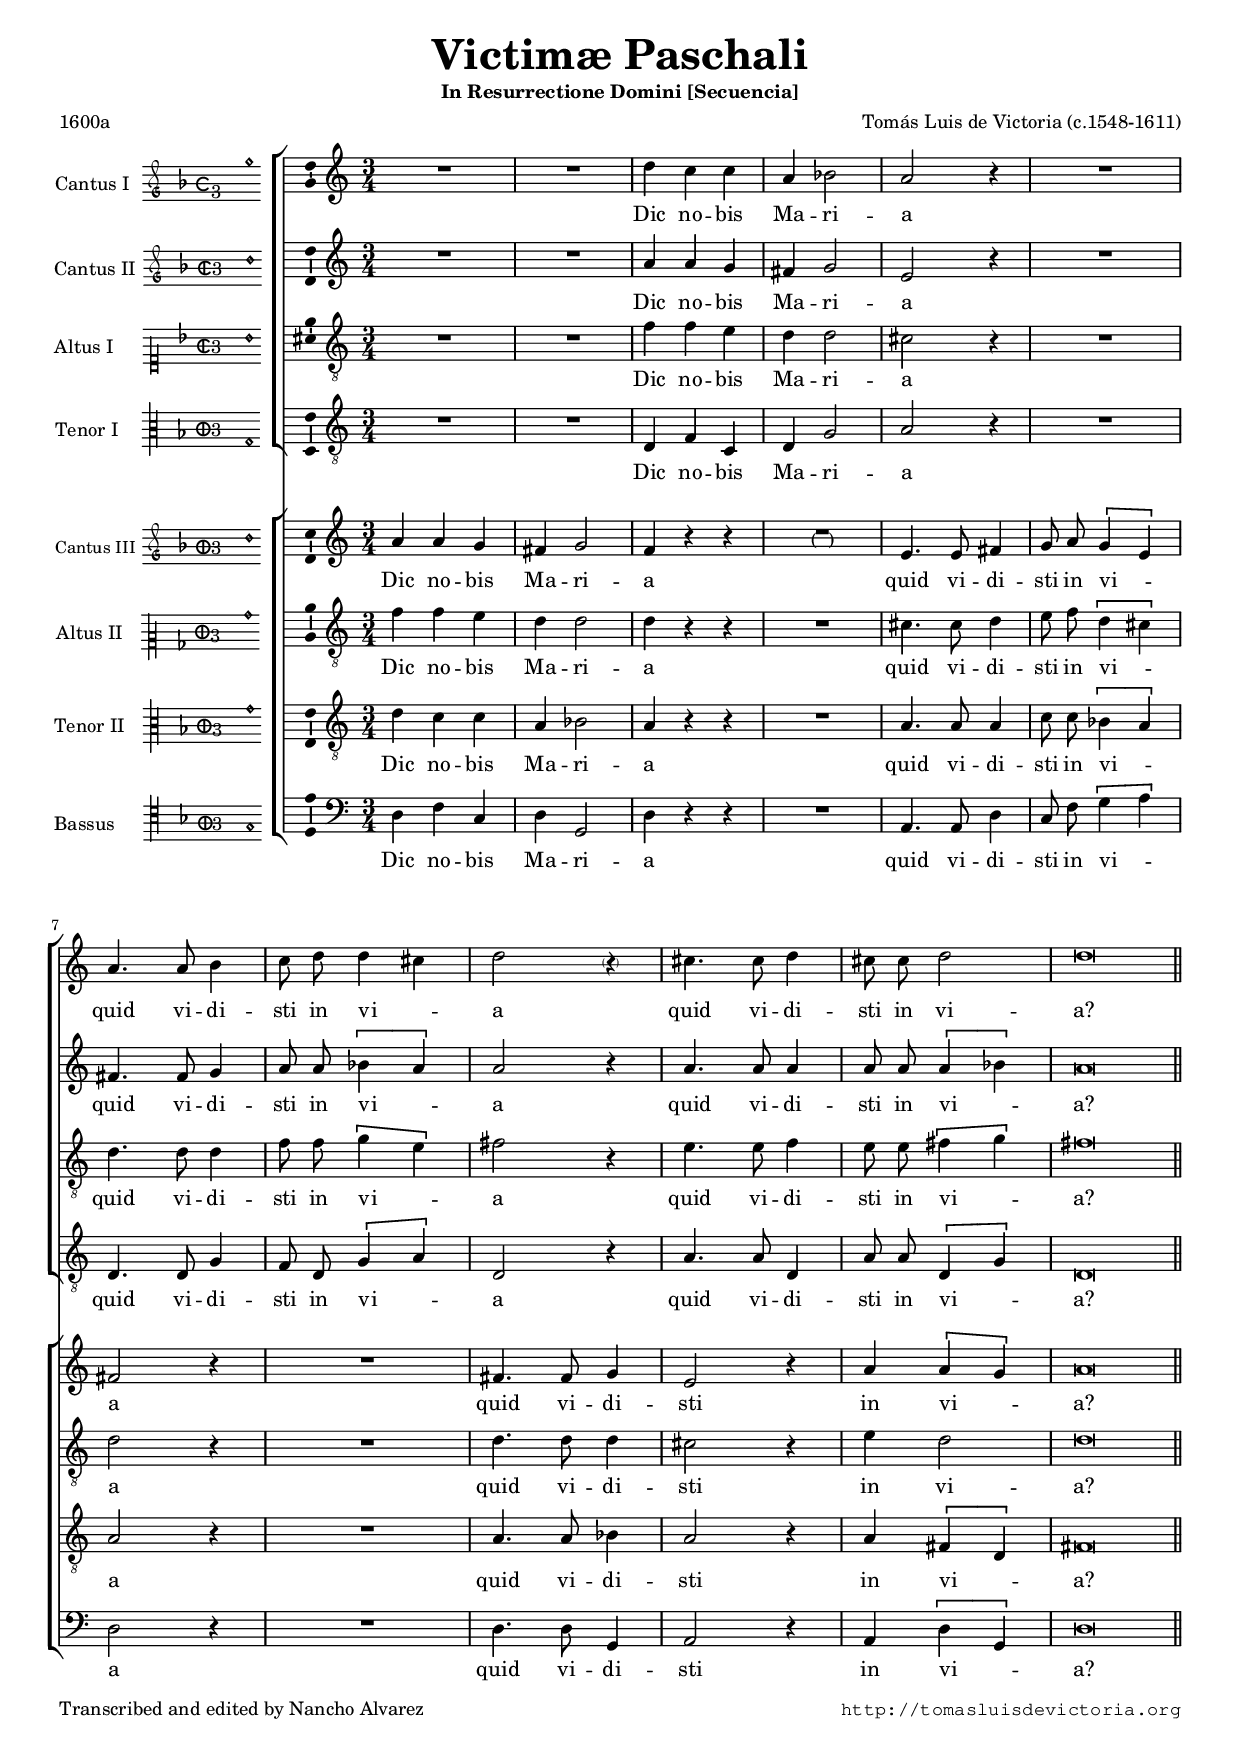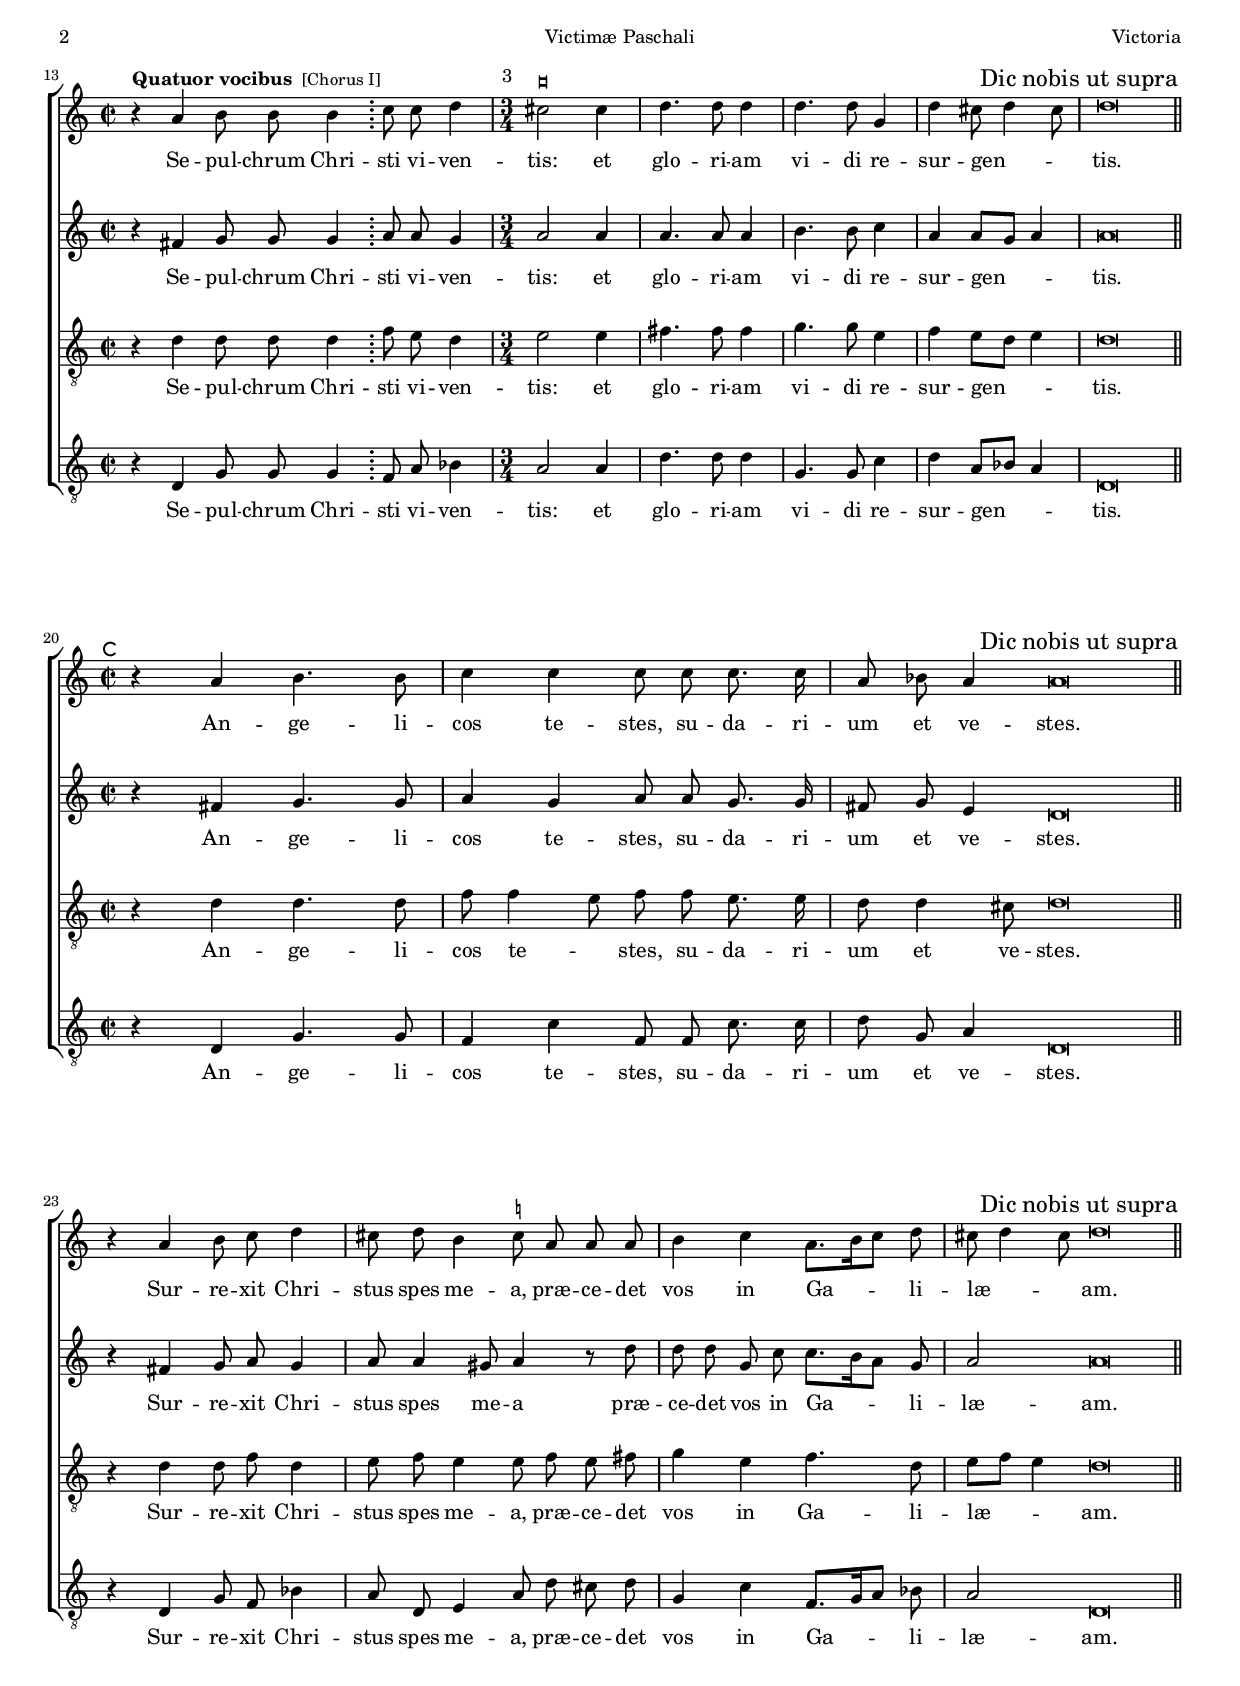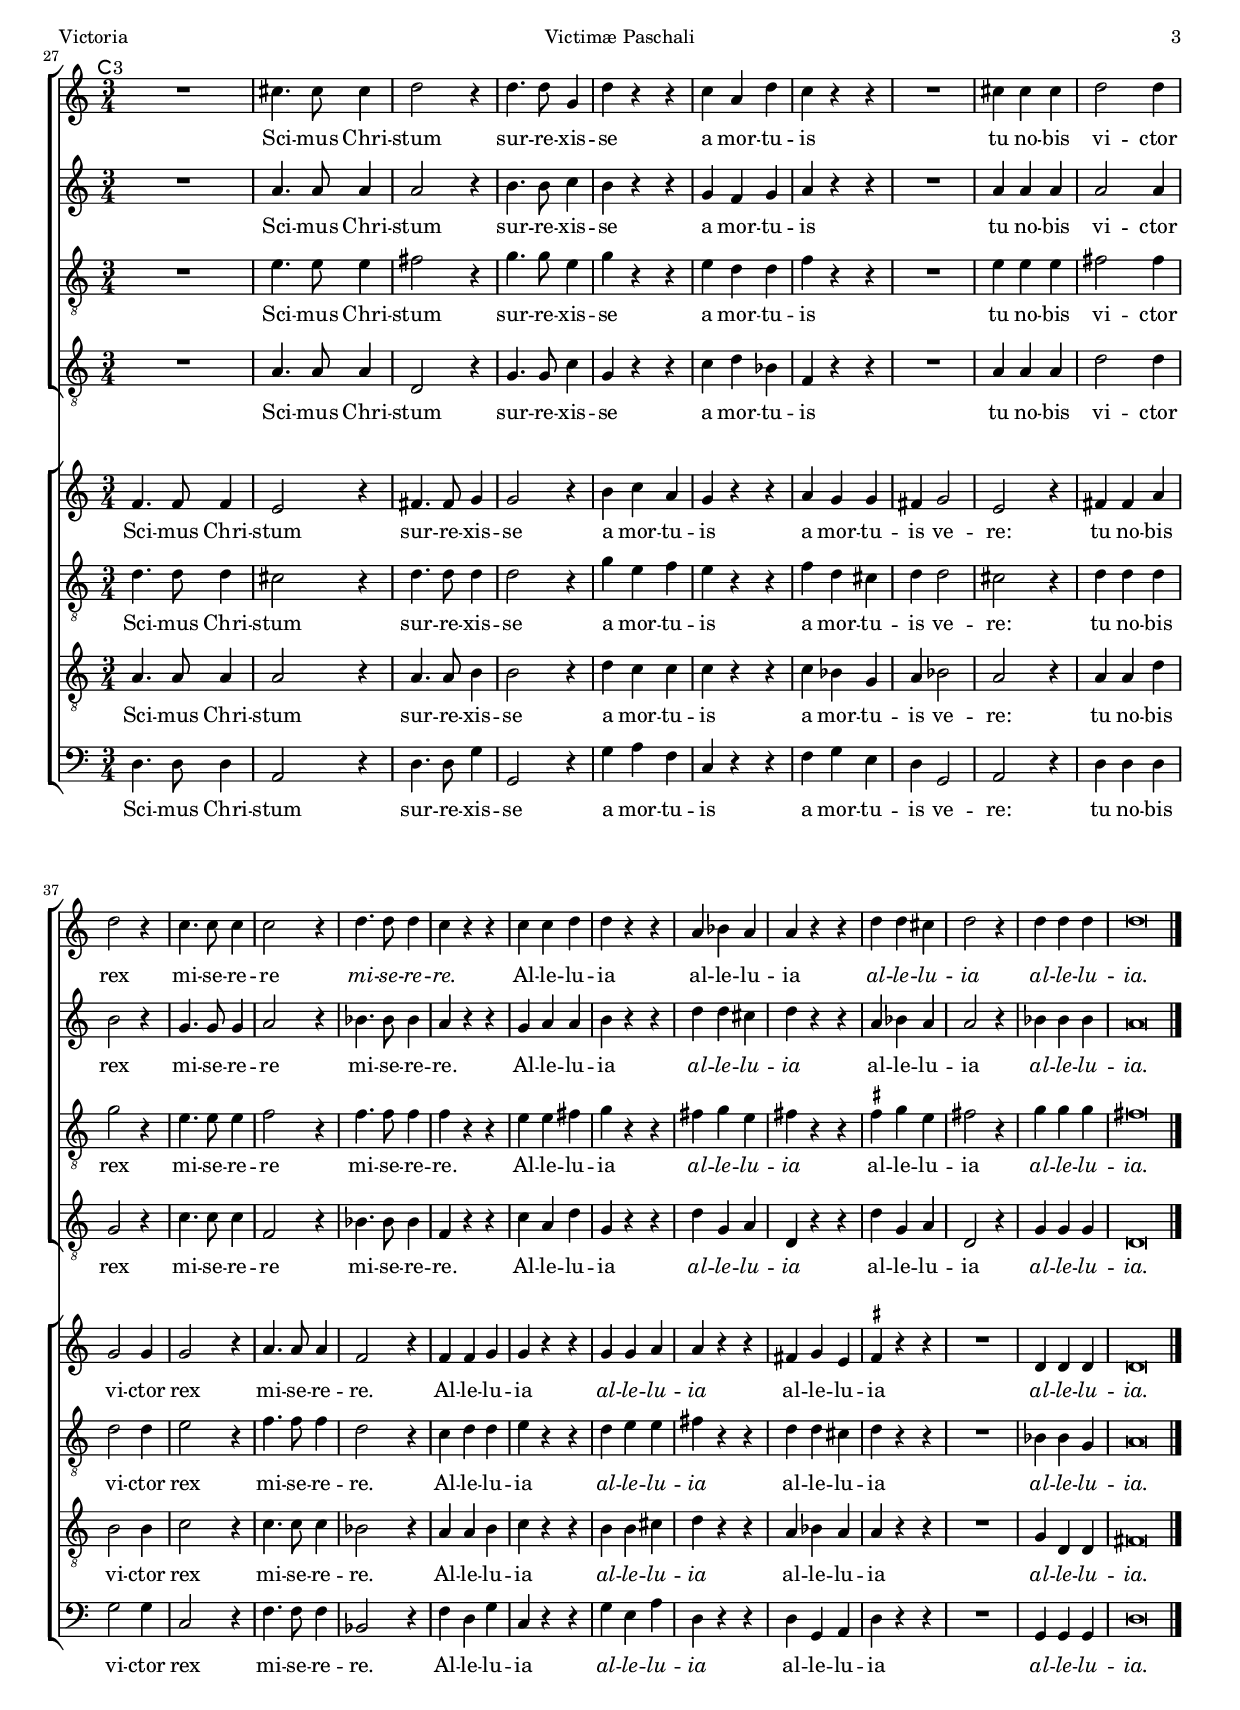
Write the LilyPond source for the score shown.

\version "2.18.0"

#(set-default-paper-size "a4")
#(set-global-staff-size 16.3)
#(ly:set-option 'point-and-click #f)
%mobile -s10.5 -i2.8

italicas=\override LyricText.font-shape = #'italic
rectas=\override LyricText.font-shape = #'upright
ss=\once \set suggestAccidentals = ##t
incipitwidth = 20
mtempo={\tempo 4 = 100}
mtempob={\tempo 4 = 50}

htitle="Victimæ Paschali"
hcomposer="Victoria"

\header {
	title=\markup{\fontsize #3 "Victimæ Paschali"}
	subtitle=\markup{\smaller "In Resurrectione Domini [Secuencia]"}
	%subsubtitle=\markup{\null \vspace #1 }
	composer="Tomás Luis de Victoria (c.1548-1611)"
        pdfauthor=\composer
	%opus="(-)"
	poet=\markup{"1600a"}
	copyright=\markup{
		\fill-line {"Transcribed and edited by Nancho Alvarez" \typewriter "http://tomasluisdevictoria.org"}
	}
%	tagline=""
}


global={\key c \major \time 3/4
                \override Score.TimeSignature.break-visibility=#end-of-line-invisible
		\skip 1*3/4*12 \bar "||" \pageBreak
                 \time 2/2 \skip 1*1 
                \once \override Score.TimeSignature.stencil = ##f
                \bar ";"
                \time 1/2 \skip 1*2/4 \time 3/4
		\skip 1*3/4*5 \bar "||" \time 2/2 \break
		\skip 1*3 \bar "||" \break
		\skip 1*4 \bar "||" \time 3/4 \break
		\skip 1*3/4*23 \bar "|."
					
					
}

cantus={\transpose c' g{
	\set Staff.autoBeaming = ##f
	R1*3/4 |
	R1*3/4 |
	g''4 f'' f'' |
	d'' ees''2 |
%5
	d'' r4 |
	R1*3/4 |
	d''4. d''8 e''4 |
	f''8 g'' g''4 fis'' | % el sostenido está después
	g''2 \parenthesize r4 | % es una ennegrecida con puntillo ??
%10
	fis''4. fis''8 g''4 |
	fis''8 fis'' g''2 |
	g''\breve*3/8 |
	s4*0^\markup{\bold "Quatuor vocibus" \smaller " [Chorus I]"}
	r4 d'' e''8 e'' e''4 | % minima y seminimas
	f''8 f'' g''4 |
%15
        \once \override TextScript.X-offset = #-4.1
	\once \override TextScript.padding = #1
	s4*0^\markup{\column { 3 } \hspace #2.5 \musicglyph #"noteheads.sM1mensural" }
	fis''2 fis''4 |
	g''4. g''8 g''4 |
	g''4. g''8 c''4 |
	g'' fis''8 g''4 fis''8 |
	g''\breve*3/8
	\once \override Score.RehearsalMark.break-visibility=#end-of-line-visible
	\once \override Score.RehearsalMark.self-alignment-X=#right
	\mark \markup{"Dic nobis ut supra"}
%20
        \once \override TextScript.X-offset = #-3.5
	s4*0^\markup{\musicglyph #"timesig.neomensural44" }
	r4 d'' e''4. e''8 |
	f''4 f'' f''8 f'' f''8. f''16 |
	d''8 ees'' d''4 \mtempob d''\breve*1/4 |
	\once \override Score.RehearsalMark.break-visibility=#end-of-line-visible
	\once \override Score.RehearsalMark.self-alignment-X=#right
	\mark \markup{"Dic nobis ut supra"}
	\mtempo
	r4 d'' e''8 f'' g''4 |
	fis''8 g'' e''4 \ss f''8 d'' d'' d'' |
%25
	e''4 f''  d''8.[ e''16 f''8] g'' |
	fis'' g''4 fis''8 \mtempob g''\breve*1/4 |
	\once \override Score.RehearsalMark.break-visibility=#end-of-line-visible
	\once \override Score.RehearsalMark.self-alignment-X=#right
	\mark \markup{"Dic nobis ut supra"}
	\mtempo
	\once \override TextScript.X-offset = #-4
	s4*0^\markup{\concat{\musicglyph #"timesig.neomensural44" \raise #-.83 "3"} }
	R1*3/4 |
	fis''4. fis''8 fis''4 |
	g''2 r4 |
%30
	g''4. g''8 c''4 |
	g'' r r |
	f'' d'' g'' |
	f'' r r |
	R1*3/4 |
%35
	fis''4 fis'' fis'' |
	g''2 g''4 | % parece que hay un puntillo
	g''2 r4 |
	f''4. f''8 f''4 |
	f''2 r4 |
%40
	g''4. g''8 g''4 |
	f'' r r |
	f'' f'' g'' |
	g'' r r |
	d'' ees'' d'' |
%45
	d'' r r |
	g'' g'' fis'' |
	g''2 r4 |
	g'' g'' g'' |
	g''\breve*3/8
}
}

altus={\transpose c' g{
	\set Staff.autoBeaming = ##f
	R1*3/4 |
	R1*3/4 |
	d''4 d'' c'' |
	b' c''2 |
%5
	a' r4 |
	R1*3/4 |
	b'4. b'8 c''4 |
	d''8 d'' \[ees''4 d''\] |
	d''2 r4 |
%10
	d''4. d''8 d''4 |
	d''8 d'' \[d''4 ees''\] |
	d''\breve*3/8 |
	r4 b' c''8 c'' c''4 |
	d''8 d'' c''4 |
%15
	d''2 d''4 |
	d''4. d''8 d''4 |
	e''4. e''8 f''4 |
	d''  d''8[ c''] d''4 |
	d''\breve*3/8 |
%20
	r4 b' c''4. c''8 |
	d''4 c'' d''8 d'' c''8. c''16 |
	b'8 c'' a'4 g'\breve*1/4 |
	r4 b' c''8 d'' c''4 |
	d''8 d''4 cis''8 d''4 r8 g'' |
%25
	g'' g'' c'' f''  f''8.[ e''16 d''8] c'' |
	d''2 d''\breve*1/4 |
	R1*3/4 |
	d''4. d''8 d''4 |
	d''2 r4 |
%30
	e''4. e''8 f''4 |
	e'' r r |
	c'' bes' c'' |
	d'' r r |
	R1*3/4 |
%35
	d''4 d'' d'' |
	d''2 d''4 |
	e''2 r4 |
	c''4. c''8 c''4 |
	d''2 r4 |
%40
	ees''4. ees''8 ees''4 |
	d'' r r |
	c'' d'' d'' |
	e'' r r |
	g'' g'' fis'' |
%45
	g'' r r |
	d'' ees'' d'' |
	d''2 r4 |
	ees'' ees'' ees'' |
	d''\breve*3/8
}
}

tenor={\transpose c' g{
	\set Staff.autoBeaming = ##f
	R1*3/4 |
	R1*3/4 |
	bes'4 bes' a' |
	g' g'2 |
%5
	fis' r4 |
	R1*3/4 |
	g'4. g'8 g'4 |
	bes'8 bes' \[c''4 a'\] |
	b'2 r4 |
%10
	a'4. a'8 bes'4 |
	a'8 a' \[b'4 c''\] |
	b'\breve*3/8 |
	r4 g' g'8 g' g'4 |
	bes'8 a' g'4 |
%15
	a'2 a'4 |
	b'4. b'8 b'4 |
	c''4. c''8 a'4 |
	bes'  a'8[ g'] a'4 |
	g'\breve*3/8 |
%20
	r4 g' g'4. g'8 |
	bes' bes'4 a'8 bes' bes' a'8. a'16 |
	g'8 g'4 fis'8 g'\breve*1/4 |
	r4 g' g'8 bes' g'4 |
	a'8 bes' a'4 a'8 bes' a' b' |
%25
	c''4 a' bes'4. g'8 |
	 a'[ bes'] a'4 g'\breve*1/4 |
	R1*3/4 |
	a'4. a'8 a'4 |
	b'2 r4 |
%30
	c''4. c''8 a'4 |
	c'' r r |
	a' g' g' |
	bes' r r |
	R1*3/4 |
%35
	a'4 a' a' |
	b'2 b'4 |
	c''2 r4 |
	a'4. a'8 a'4 |
	bes'2 r4 |
%40
	bes'4. bes'8 bes'4 |
	bes' r r |
	a' a' b' |
	c'' r r |
	b' c'' a' |
%45
	b' r r |
	\ss b' c'' a' |
	b'2 r4 |
	c'' c'' c'' |
	b'\breve*3/8
}
}

bassus={\transpose c' g{
	\set Staff.autoBeaming = ##f
	R1*3/4 |
	R1*3/4 |
	g4 bes f |
	g c'2 |
%5
	d' r4 |
	R1*3/4 |
	g4. g8 c'4 |
	bes8 g \[c'4 d'\] |
	g2 r4 |
%10
	d'4. d'8 g4 |
	d'8 d' \[g4 c'\] |
	g\breve*3/8 |
	r4 g c'8 c' c'4 |
	bes8 d' ees'4 |
%15
	d'2 d'4 |
	g'4. g'8 g'4 |
	c'4. c'8 f'4 |
	g'  d'8[ ees'] d'4 |
	g\breve*3/8 |
%20
	r4 g c'4. c'8 |
	bes4 f' bes8 bes f'8. f'16 |
	g'8 c' d'4 g\breve*1/4 |
	r4 g c'8 bes ees'4 |
	d'8 g a4 d'8 g' fis' g' |
%25
	c'4 f'  bes8.[ c'16 d'8] ees' |
	d'2 g\breve*1/4 |
	R1*3/4 |
	d'4. d'8 d'4 |
	g2 r4 |
%30
	c'4. c'8 f'4 |
	c' r r |
	f' g' ees' |
	bes r r |
	R1*3/4 |
%35
	d'4 d' d' |
	g'2 g'4 |
	c'2 r4 |
	f'4. f'8 f'4 |
	bes2 r4 |
%40
	ees'4. ees'8 ees'4 |
	bes r r |
	f' d' g' |
	c' r r |
	g' c' d' |
%45
	g r r |
	g' c' d' |
	g2 r4 |
	c' c' c' |
	g\breve*3/8
}
}

cantusdos={\transpose c' g{
	\set Staff.autoBeaming = ##f
	d''4 d'' c'' |
	b' c''2 |
	bes'4 r r |
	\once \override MultiMeasureRestText #'outside-staff-priority = ##f 
        \once \override MultiMeasureRestText #'Y-offset = #-1
        R1*3/4^\markup "(  )" % falta este silencio
%5
	a'4. a'8 b'4 |
	c''8 d'' \[c''4 a'\] |
	b'2 r4 |
	R1*3/4 |
	b'4. b'8 c''4 |
%10
	a'2 r4 |
	d'' \[d'' c''\] |
	d''\breve*3/8 |
	R1*4/4 |
	R1*2/4 |
%15
	R1*3/4 |
	R1*3/4 |
	R1*3/4 |
	R1*3/4 |
	R1*3/4 |
%20
	R1*4/4 |
	R1*4/4 |
	R1*4/4 |
	R1*4/4 |
	R1*4/4 |
%25
	R1*4/4 |
	R1*4/4 |
	bes'4. bes'8 bes'4 |
	a'2 r4 |
	b'4. b'8 c''4 |
%30
	c''2 r4 |
	e'' f'' d'' |
	c'' r r |
	d'' c'' c'' |
	b' c''2 |
%35
	a' r4 |
	b' b' d'' |
	c''2 c''4 |
	c''2 r4 |
	d''4. d''8 d''4 |
%40
	bes'2 r4 |
	bes' bes' c'' |
	c'' r r |
	c'' c'' d'' |
	d'' r r |
%45
	b' c'' a' |
	\ss b' r r |
	R1*3/4
	g'4 g' g' | |
	g'\breve*3/8
}
}

altusdos={\transpose c' g{
	\set Staff.autoBeaming = ##f
	bes'4 bes' a' |
	g' g'2 |
	g'4 r r |
	R1*3/4 |
%5
	fis'4. fis'8 g'4 |
	a'8 bes' \[g'4 fis'\] |
	g'2 r4 | % ennegrecida
	R1*3/4 |
	g'4. g'8 g'4 |
%10
	fis'2 r4 |
	a' g'2 |
	g'\breve*3/8 |
	R1*4/4 |
	R1*2/4 |
%15
	R1*3/4 |
	R1*3/4 |
	R1*3/4 |
	R1*3/4 |
	R1*3/4 |
%20
	R1*4/4 |
	R1*4/4 |
	R1*4/4 |
	R1*4/4 |
	R1*4/4 |
%25
	R1*4/4 |
	R1*4/4 |
	g'4. g'8 g'4 |
	fis'2 r4 |
	g'4. g'8 g'4 |
%30
	g'2 r4 |
	c'' a' bes' |
	a' r r |
	bes' g' fis' |
	g' g'2 |
%35
	fis' r4 |
	g' g' g' |
	g'2 g'4 |
	a'2 r4 |
	bes'4. bes'8 bes'4 |
%40
	g'2 r4 |
	f' g' g' |
	a' r r |
	g' a' a' |
	b' r r |
%45
	g' g' fis' |
	g' r r |
	R1*3/4 |
	ees'4 ees' c' |
	d'\breve*3/8 
}
}

tenordos={\transpose c' g{
	\set Staff.autoBeaming = ##f
	g'4 f' f' |
	d' ees'2 |
	d'4 r r |
	R1*3/4 |
%5
	d'4. d'8 d'4 |
	f'8 f' \[ees'4 d'\] |
	d'2 r4 | % ennegrecida
	R1*3/4 |
	d'4. d'8 ees'4 |
%10
	d'2 r4 |
	d' \[b g\] |
	b\breve*3/8 |
	R1*4/4 |
	R1*2/4 |
%15
	R1*3/4 |
	R1*3/4 |
	R1*3/4 |
	R1*3/4 |
	R1*3/4 |
%20
	R1*4/4 |
	R1*4/4 |
	R1*4/4 |
	R1*4/4 |
	R1*4/4 |
%25
	R1*4/4 |
	R1*4/4 |
	d'4. d'8 d'4 |
	d'2 r4 |
	d'4. d'8 e'4 |
%30
	e'2 r4 |
	g' f' f' |
	f' r r |
	f' ees' c' |
	d' ees'2 |
%35
	d' r4 |
	d' d' g' |
	e'2 e'4 |
	f'2 r4 |
	f'4. f'8 f'4 |
%40
	ees'2 r4 |
	d' d' e' |
	f' r r |
	e' e' fis' |
	g' r r |
%45
	d' ees' d' |
	d' r r |
	R1*3/4 |
	c'4 g g |
	b\breve*3/8
}
}

bassusdos={\transpose c' g{
	\set Staff.autoBeaming = ##f
	g4 bes f |
	g c2 |
	g4 r r |
	R1*3/4 |
%5
	d4. d8 g4 |
	f8 bes \[c'4 d'\] |
	g2 r4 | % ennegrecida
	R1*3/4 |
	g4. g8 c4 |
%10
	d2 r4 |
	d \[g c\] |
	g\breve*3/8 |
	R1*4/4 |
	R1*2/4 |
%15
	R1*3/4 |
	R1*3/4 |
	R1*3/4 |
	R1*3/4 |
	R1*3/4 |
%20
	R1*4/4 |
	R1*4/4 |
	R1*4/4 |
	R1*4/4 |
	R1*4/4 |
%25
	R1*4/4 |
	R1*4/4 |
	g4. g8 g4 |
	d2 r4 |
	g4. g8 c'4 |
%30
	c2 r4 |
	c' d' bes |
	f r r |
	bes c' a |
	g c2 |
%35
	d r4 |
	g g g |
	c'2 c'4 |
	f2 r4 |
	bes4. bes8 bes4 |
%40
	ees2 r4 |
	bes g c' |
	f r r |
	c' a d' |
	g r r |
%45
	g c d |
	g r r |
	R1*3/4 |
	c4 c c |
	g\breve*3/8
}
}

textocantus=\lyricmode{
Dic no -- bis Ma -- ri -- a
quid vi -- di -- sti in vi -- _ a
quid vi -- di -- sti in vi -- a?
Se -- pul -- chrum Chri -- sti vi -- ven -- tis:
et glo -- ri -- am vi -- di re -- sur -- gen -- _ _ tis.
An -- ge -- li -- cos te -- stes, 
su -- da -- ri -- um et ve -- stes.
Sur -- re -- xit Chri -- stus spes me -- a, 
præ -- ce -- det vos in Ga -- _ _ li -- læ -- _ _ am.
Sci -- mus Chri -- stum
sur -- re -- xis -- se
a mor -- tu -- is
tu no -- bis vi -- ctor rex 
mi -- se -- re -- re
\italicas mi -- se -- re -- re. \rectas
Al -- le -- lu -- ia
al -- le -- lu -- ia
\italicas al -- le -- lu -- ia
al -- le -- lu -- ia.
}

textoaltus=\lyricmode{
Dic no -- bis Ma -- ri -- a
quid vi -- di -- sti in vi -- _ a
quid vi -- di -- sti in vi -- _ a?
Se -- pul -- chrum Chri -- sti vi -- ven -- tis:
et glo -- ri -- am vi -- di re -- sur -- gen -- _ _ tis.
An -- ge -- li -- cos te -- stes, 
su -- da -- ri -- um et ve -- stes.
Sur -- re -- xit Chri -- stus spes me -- a 
præ -- ce -- det vos in Ga -- _ _ li -- læ -- am.
Sci -- mus Chri -- stum
sur -- re -- xis -- se
a mor -- tu -- is
tu no -- bis vi -- ctor rex 
mi -- se -- re -- re
mi -- se -- re -- re.
Al -- le -- lu -- ia
\italicas al -- le -- lu -- ia \rectas % no hay ij
al -- le -- lu -- ia
\italicas al -- le -- lu -- ia.
}

textotenor=\lyricmode{
Dic no -- bis Ma -- ri -- a
quid vi -- di -- sti in vi -- _ a
quid vi -- di -- sti in vi -- _ a?
Se -- pul -- chrum Chri -- sti vi -- ven -- tis:
et glo -- ri -- am vi -- di re -- sur -- gen -- _ _ tis.
An -- ge -- li -- cos te -- _ stes, 
su -- da -- ri -- um et ve -- stes.
Sur -- re -- xit Chri -- stus spes me -- a, 
præ -- ce -- det vos in Ga -- li -- læ -- _ _ am.
Sci -- mus Chri -- stum
sur -- re -- xis -- se
a mor -- tu -- is
tu no -- bis vi -- ctor rex 
mi -- se -- re -- re
mi -- se -- re -- re.
Al -- le -- lu -- ia
\italicas al -- le -- lu -- ia \rectas
al -- le -- lu -- ia
\italicas al -- le -- lu -- ia.
}

textobassus=\lyricmode{
Dic no -- bis Ma -- ri -- a
quid vi -- di -- sti in vi -- _ a
quid vi -- di -- sti in vi -- _ a?
Se -- pul -- chrum Chri -- sti vi -- ven -- tis:
et glo -- ri -- am vi -- di re -- sur -- gen -- _ _ tis.
An -- ge -- li -- cos te -- stes, 
su -- da -- ri -- um et ve -- stes.
Sur -- re -- xit Chri -- stus spes me -- a, 
præ -- ce -- det vos in Ga -- _ _ li -- læ -- am.
Sci -- mus Chri -- stum
sur -- re -- xis -- se
a mor -- tu -- is
tu no -- bis vi -- ctor rex 
mi -- se -- re -- re
mi -- se -- re -- re.
Al -- le -- lu -- ia
\italicas al -- le -- lu -- ia \rectas
al -- le -- lu -- ia
\italicas al -- le -- lu -- ia.
}

textocantusdos=\lyricmode{
Dic no -- bis Ma -- ri -- a
quid vi -- di -- sti in vi -- _ a
quid vi -- di -- sti in vi -- _ a?
Sci -- mus Chri -- stum sur -- re -- xis -- se
a mor -- tu -- is
a mor -- tu -- is ve -- re:
tu no -- bis vi -- ctor rex
mi -- se -- re -- re.
Al -- le -- lu -- ia
\italicas al -- le -- lu -- ia \rectas
al -- le -- lu -- ia
\italicas al -- le -- lu -- ia. _
}

textoaltusdos=\lyricmode{
Dic no -- bis Ma -- ri -- a
quid vi -- di -- sti in vi -- _ a
quid vi -- di -- sti in vi -- a?
Sci -- mus Chri -- stum sur -- re -- xis -- se
a mor -- tu -- is
a mor -- tu -- is ve -- re:
tu no -- bis vi -- ctor rex
mi -- se -- re -- re.
Al -- le -- lu -- ia
\italicas al -- le -- lu -- ia \rectas
al -- le -- lu -- ia
\italicas al -- le -- lu -- ia. 
}

textotenordos=\lyricmode{
Dic no -- bis Ma -- ri -- a
quid vi -- di -- sti in vi -- _ a
quid vi -- di -- sti in vi -- _ a?
Sci -- mus Chri -- stum sur -- re -- xis -- se
a mor -- tu -- is
a mor -- tu -- is ve -- re:
tu no -- bis vi -- ctor rex
mi -- se -- re -- re.
Al -- le -- lu -- ia
\italicas al -- le -- lu -- ia \rectas
al -- le -- lu -- ia
\italicas al -- le -- lu -- ia. 
}

textobassusdos=\lyricmode{
Dic no -- bis Ma -- ri -- a
quid vi -- di -- sti in vi -- _ a
quid vi -- di -- sti in vi -- _ a?
Sci -- mus Chri -- stum sur -- re -- xis -- se
a mor -- tu -- is
a mor -- tu -- is ve -- re:
tu no -- bis vi -- ctor rex
mi -- se -- re -- re.
Al -- le -- lu -- ia
\italicas al -- le -- lu -- ia \rectas
al -- le -- lu -- ia
\italicas al -- le -- lu -- ia. 
}


incipitcantus=\markup{
	\score{
		{ 
		\set Staff.instrumentName="Cantus I  "
		\override NoteHead.style = #'neomensural
		\override Staff.TimeSignature.style = #'neomensural
		\cadenzaOn 
		\clef "petrucci-g"
		\key f \major
		\time 4/4 % las otras voces tienen 2/2
		\once \override TextScript.extra-offset=#'(-2 . -4.3)
		s4*0^"3"
		s1
		g''1
		} 

	\layout { line-width=\incipitwidth indent = 0 }
	}
}

incipitaltus=\markup{
	\score{
		{ 
		\set Staff.instrumentName=\markup{"Cantus II "}
		\override NoteHead.style = #'neomensural 
		\override Staff.TimeSignature.style = #'neomensural
		\cadenzaOn 
		\clef "petrucci-g"
		\key f \major
		\time 2/2
               \once \override TextScript.extra-offset=#'(-2 . -3.4)
		s4*0^"3"
		s1
		d''1
		} 
	\layout { line-width=\incipitwidth indent = 0 }
	}
}


incipittenor=\markup{
	\score{
		{ 
		\set Staff.instrumentName=\markup{"Altus I     "}
		\override NoteHead.style = #'neomensural 
		\override Staff.TimeSignature.style = #'neomensural
		\cadenzaOn 
		\clef "petrucci-c1"
		\key f \major
		\time 2/2
                \once \override TextScript.extra-offset=#'(-2 . -3.3)
		s4*0^"3"
		s1
		bes'1
		} 
	\layout { line-width=\incipitwidth indent=0 }
	}
}

incipitbassus=\markup{
	\score{
		{ 
		\set Staff.instrumentName=\markup{"Tenor I    "}
		\override NoteHead.style = #'neomensural
		\override Staff.TimeSignature.style = #'neomensural
		\cadenzaOn 
		\clef "petrucci-c3"
		\key f \major
		\time 3/4
		\once \override TextScript.extra-offset=#'(-2 . -3.3)
		s4*0^"3"
		s1
		g1
		} 
	\layout { line-width=\incipitwidth indent = 0 }
	}
}

incipitcantusdos=\markup{
	\score{
		{ 
		\set Staff.instrumentName=\markup{\smaller "Cantus III "}
		\override NoteHead.style = #'neomensural
		\override Staff.TimeSignature.style = #'neomensural
		\cadenzaOn 
		\clef "petrucci-g"
		\key f \major
		\time 3/4
		\once \override TextScript.extra-offset=#'(-2 . -3.4)
		s4*0^"3"
		s1
		d''1
		} 

	\layout { line-width=\incipitwidth indent = 0 }
	}
}

incipitaltusdos=\markup{
	\score{
		{ 
		\set Staff.instrumentName="Altus II   "
		\override NoteHead.style = #'neomensural 
		\override Staff.TimeSignature.style = #'neomensural
		\cadenzaOn 
		\clef "petrucci-c2"
		\key f \major
		\time 3/4
		\once \override TextScript.extra-offset=#'(-2 . -3.8)
		s4*0^"3"
		s1
		bes'1
		} 
	\layout { line-width=\incipitwidth indent = 0 }
	}
}


incipittenordos=\markup{
	\score{
		{ 
		\set Staff.instrumentName="Tenor II   "
		\override NoteHead.style = #'neomensural 
		\override Staff.TimeSignature.style = #'neomensural
		\cadenzaOn 
		\clef "petrucci-c3"
		\key f \major
		\time 3/4
		\once \override TextScript.extra-offset=#'(-2 . -3.8)
		s4*0^"3"
		s1
		g'1
		} 
	\layout { line-width=\incipitwidth indent=0 }
	}
}

incipitbassusdos=\markup{
	\score{
		{ 
		\set Staff.instrumentName="Bassus     "
		\override NoteHead.style = #'neomensural
		\override Staff.TimeSignature.style = #'neomensural
		\cadenzaOn 
		\clef "petrucci-c4"
		\key f \major
		\time 3/4
		\once \override TextScript.extra-offset=#'(-2 . -3.4)
		s4*0^"3"
		s1
		g1
		} 
	\layout { line-width=\incipitwidth indent = 0 }
	}
}


%\layout {
%       \context {\Voice
%               \remove Ligature_bracket_engraver
%               \consists Mensural_ligature_engraver
%       }
%       line-width=\incipitwidth
%       indent = 0
%}

\score {\transpose c' c'{ <<
\new ChoirStaff<<

	\new Staff <<\global
	\new Voice="v1" {
		\set Staff.instrumentName=\incipitcantus
		\clef "treble"
		\cantus }
	\new Lyrics \lyricsto "v1" {\textocantus }
	>>

	\new Staff <<\global
	\new Voice="v2" {
		\set Staff.instrumentName=\incipitaltus
		\clef "treble"
		\altus }
	\new Lyrics \lyricsto "v2" {\textoaltus }
	>>
	
	\new Staff <<\global
	\new Voice="v3" {
		\set Staff.instrumentName=\incipittenor
		\clef "G_8"
		\tenor }
	\new Lyrics \lyricsto "v3" {\textotenor }
	>>

	\new Staff <<\global
	\new Voice="v4" {
		\set Staff.instrumentName=\incipitbassus
		\clef "G_8"
		\bassus }
	\new Lyrics \lyricsto "v4" {\textobassus }
	>>
	
>>

\new ChoirStaff<<

	\new Staff <<\global
	\new Voice="v5" {
		\set Staff.instrumentName=\incipitcantusdos
		\clef "treble"
		\cantusdos }
	\new Lyrics \lyricsto "v5" {\textocantusdos }
	>>

	\new Staff <<\global
	\new Voice="v6" {
		\set Staff.instrumentName=\incipitaltusdos
		\clef "G_8"
		\altusdos }
	\new Lyrics \lyricsto "v6" {\textoaltusdos }
	>>
	
	\new Staff <<\global
	\new Voice="v7" {
		\set Staff.instrumentName=\incipittenordos
		\clef "G_8"
		\tenordos }
	\new Lyrics \lyricsto "v7" {\textotenordos }
	>>

	\new Staff <<\global
	\new Voice="v8" {
		\set Staff.instrumentName=\incipitbassusdos
		\clef "bass"
		\bassusdos }
	\new Lyrics \lyricsto "v8" {\textobassusdos }
	>>
	
>>
>>
	} % transpose

\layout{ 
	\context {\Lyrics 
		\override VerticalAxisGroup.staff-affinity = #UP
		\override VerticalAxisGroup.nonstaff-relatedstaff-spacing =
			#'((basic-distance . 0) (minimum-distance . 0) (padding . 1))
		\override LyricText.font-size = #1.2
		\override LyricHyphen.minimum-distance = #0.5
	}
	\context {\Score 
		tempoHideNote = ##t
		\override BarNumber.padding = #2 
	}
	\context {\Voice 
		melismaBusyProperties = #'()
		%autoBeaming = ##f
	}
        \context {\ChoirStaff 
                  \override StaffGrouper.staffgroup-staff-spacing =
                        #'((basic-distance . 15) (minimum-distance . 0) (padding . 1))
                  \override StaffGrouper.staff-staff-spacing =
                        #'((basic-distance . 11) (minimum-distance . 0) (padding . 1))
        }
	\context {\Staff 
                \RemoveEmptyStaves
                %\override VerticalAxisGroup.remove-first = ##t
		\consists Ambitus_engraver 
		\override LigatureBracket.padding = #1
	}
}

%\midi { \mtempo }

}


\paper{
	evenHeaderMarkup=\markup  \fill-line { \fromproperty #'page:page-number-string \htitle \hcomposer }
	oddHeaderMarkup= \markup  \fill-line { \on-the-fly #not-first-page \hcomposer \on-the-fly #not-first-page \htitle \on-the-fly #not-first-page \fromproperty #'page:page-number-string }
	%system-count=20
	%page-count = 3
	ragged-last-bottom = ##f
	indent=3.8\cm
	system-system-spacing =
	#'((basic-distance . 20) (minimum-distance . 0) (padding . 5))
	top-system-spacing = % header
	#'((basic-distance . 8) (minimum-distance . 0) (padding . 0))
	last-bottom-spacing = % footer
	#'((basic-distance . 12) (minimum-distance . 0) (padding . 0))
	markup-system-spacing.padding = #1.5

}
